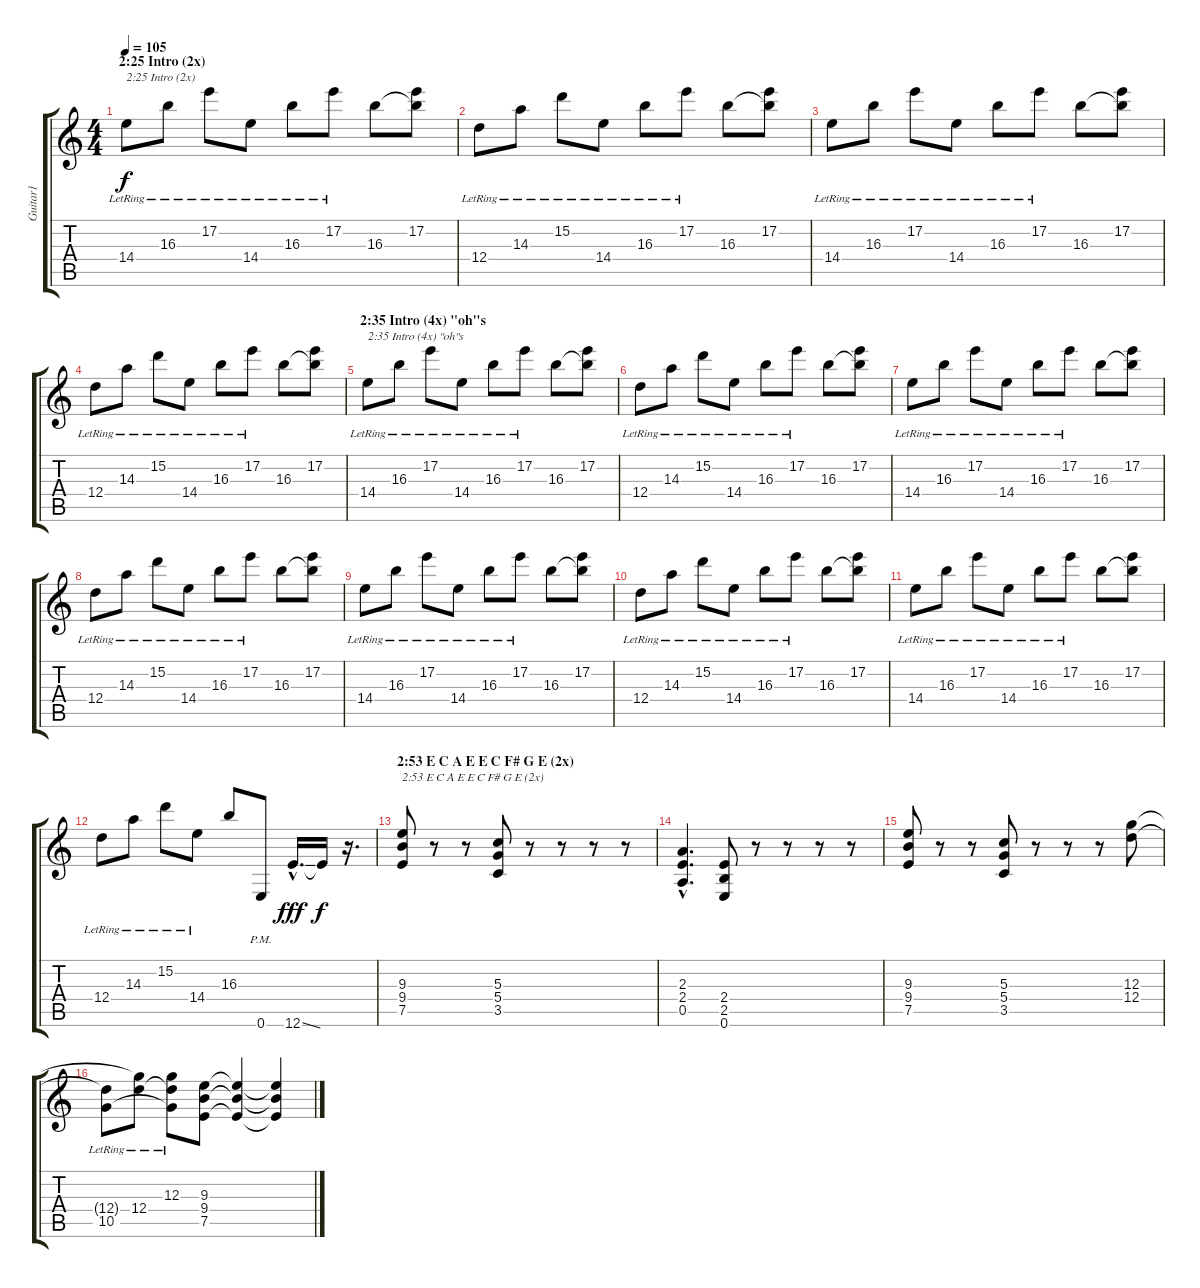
\track ("Guitar1" "Guitar1") {instrument acousticguitarsteel}
\staff {score tabs}
\tuning (E4 B3 G3 D3 A2 E2) {hide}
\ts (4 4)
\section ("" "2:25 Intro (2x)")
\tempo 105
\clef g2
\ks c
14.4{lr}.8{txt "2:25 Intro (2x)" dy f instrument acousticguitarsteel} 16.3{lr}.8 17.2{lr}.8 14.4{lr}.8 16.3{lr}.8 17.2{lr}.8 16.3.8 (17.2 16.3{t}).8 |
12.4{lr}.8 14.3{lr}.8 15.2{lr}.8 14.4{lr}.8 16.3{lr}.8 17.2{lr}.8 16.3.8 (17.2 16.3{t}).8 |
14.4{lr}.8 16.3{lr}.8 17.2{lr}.8 14.4{lr}.8 16.3{lr}.8 17.2{lr}.8 16.3.8 (17.2 16.3{t}).8 |
12.4{lr}.8 14.3{lr}.8 15.2{lr}.8 14.4{lr}.8 16.3{lr}.8 17.2{lr}.8 16.3.8 (17.2 16.3{t}).8 |
\section ("" "2:35 Intro (4x) \"oh\"s")
14.4{lr}.8{txt "2:35 Intro (4x) \"oh\"s"} 16.3{lr}.8 17.2{lr}.8 14.4{lr}.8 16.3{lr}.8 17.2{lr}.8 16.3.8 (17.2 16.3{t}).8 |
12.4{lr}.8 14.3{lr}.8 15.2{lr}.8 14.4{lr}.8 16.3{lr}.8 17.2{lr}.8 16.3.8 (17.2 16.3{t}).8 |
14.4{lr}.8 16.3{lr}.8 17.2{lr}.8 14.4{lr}.8 16.3{lr}.8 17.2{lr}.8 16.3.8 (17.2 16.3{t}).8 |
12.4{lr}.8 14.3{lr}.8 15.2{lr}.8 14.4{lr}.8 16.3{lr}.8 17.2{lr}.8 16.3.8 (17.2 16.3{t}).8 |
14.4{lr}.8 16.3{lr}.8 17.2{lr}.8 14.4{lr}.8 16.3{lr}.8 17.2{lr}.8 16.3.8 (17.2 16.3{t}).8 |
12.4{lr}.8 14.3{lr}.8 15.2{lr}.8 14.4{lr}.8 16.3{lr}.8 17.2{lr}.8 16.3.8 (17.2 16.3{t}).8 |
14.4{lr}.8 16.3{lr}.8 17.2{lr}.8 14.4{lr}.8 16.3{lr}.8 17.2{lr}.8 16.3.8 (17.2 16.3{t}).8 |
12.4{lr}.8 14.3{lr}.8 15.2{lr}.8 14.4{lr}.8 16.3.8 0.6{pm}.8{instrument overdrivenguitar} 12.6{ss hac}.16{d dy fff} 12.6{t}.16{dy f} r.16{d} |
\section ("" "2:53 E C A E E C F# G E (2x)")
(9.3 9.4 7.5).8{txt "2:53 E C A E E C F# G E (2x)" instrument overdrivenguitar} r.8 r.8 (5.3 5.4 3.5).8 r.8 r.8 r.8 r.8 |
(2.3{hac} 2.4{hac} 0.5{hac}).4{d} (2.4 2.5 0.6).8 r.8 r.8 r.8 r.8 |
(9.3 9.4 7.5).8 r.8 r.8 (5.3 5.4 3.5).8 r.8 r.8 r.8 (12.3 12.4).8 |
(12.4{t} 10.5{lr}).8 (12.3{t} 12.4{lr}).8 (12.3{lr} 12.4{t} 10.5{t}).8 (9.3 9.4 7.5).8 (9.3{t} 9.4{t} 7.5{t}).4 (9.3{t} 9.4{t} 7.5{t}).4
